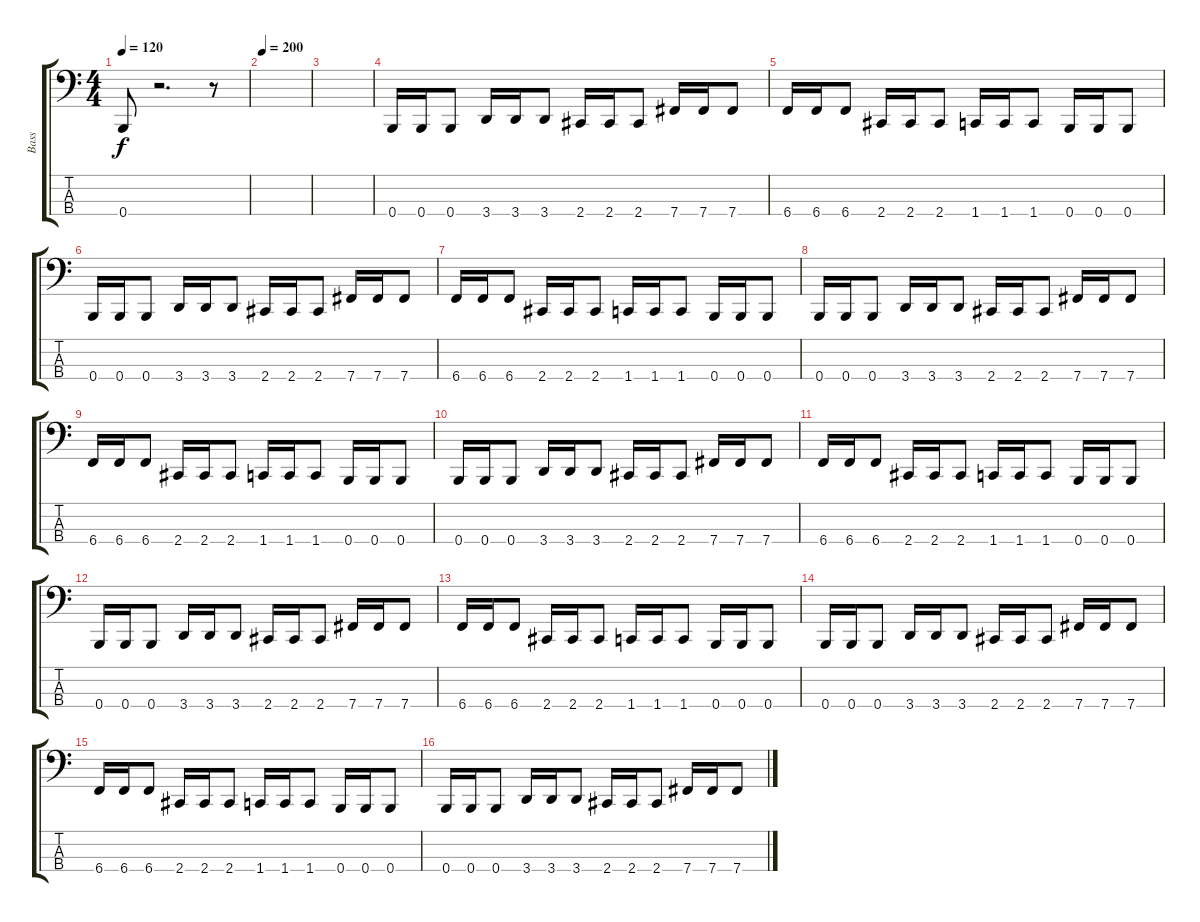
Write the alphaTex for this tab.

\track ("Bass" "Bass") {instrument electricbassfinger}
\staff {score tabs}
\tuning (E2 B1 Gb1 B0) {hide}
\ts (4 4)
\tempo 120
\clef f4
\ks c
0.4.8{dy f} r.2{d} r.8 |
\tempo 200
|
|
0.4.16 0.4.16 0.4.8 3.4.16 3.4.16 3.4.8 2.4.16 2.4.16 2.4.8 7.4.16 7.4.16 7.4.8 |
6.4.16 6.4.16 6.4.8 2.4.16 2.4.16 2.4.8 1.4.16 1.4.16 1.4.8 0.4.16 0.4.16 0.4.8 |
0.4.16 0.4.16 0.4.8 3.4.16 3.4.16 3.4.8 2.4.16 2.4.16 2.4.8 7.4.16 7.4.16 7.4.8 |
6.4.16 6.4.16 6.4.8 2.4.16 2.4.16 2.4.8 1.4.16 1.4.16 1.4.8 0.4.16 0.4.16 0.4.8 |
0.4.16 0.4.16 0.4.8 3.4.16 3.4.16 3.4.8 2.4.16 2.4.16 2.4.8 7.4.16 7.4.16 7.4.8 |
6.4.16 6.4.16 6.4.8 2.4.16 2.4.16 2.4.8 1.4.16 1.4.16 1.4.8 0.4.16 0.4.16 0.4.8 |
0.4.16 0.4.16 0.4.8 3.4.16 3.4.16 3.4.8 2.4.16 2.4.16 2.4.8 7.4.16 7.4.16 7.4.8 |
6.4.16 6.4.16 6.4.8 2.4.16 2.4.16 2.4.8 1.4.16 1.4.16 1.4.8 0.4.16 0.4.16 0.4.8 |
0.4.16 0.4.16 0.4.8 3.4.16 3.4.16 3.4.8 2.4.16 2.4.16 2.4.8 7.4.16 7.4.16 7.4.8 |
6.4.16 6.4.16 6.4.8 2.4.16 2.4.16 2.4.8 1.4.16 1.4.16 1.4.8 0.4.16 0.4.16 0.4.8 |
0.4.16 0.4.16 0.4.8 3.4.16 3.4.16 3.4.8 2.4.16 2.4.16 2.4.8 7.4.16 7.4.16 7.4.8 |
6.4.16 6.4.16 6.4.8 2.4.16 2.4.16 2.4.8 1.4.16 1.4.16 1.4.8 0.4.16 0.4.16 0.4.8 |
0.4.16 0.4.16 0.4.8 3.4.16 3.4.16 3.4.8 2.4.16 2.4.16 2.4.8 7.4.16 7.4.16 7.4.8
